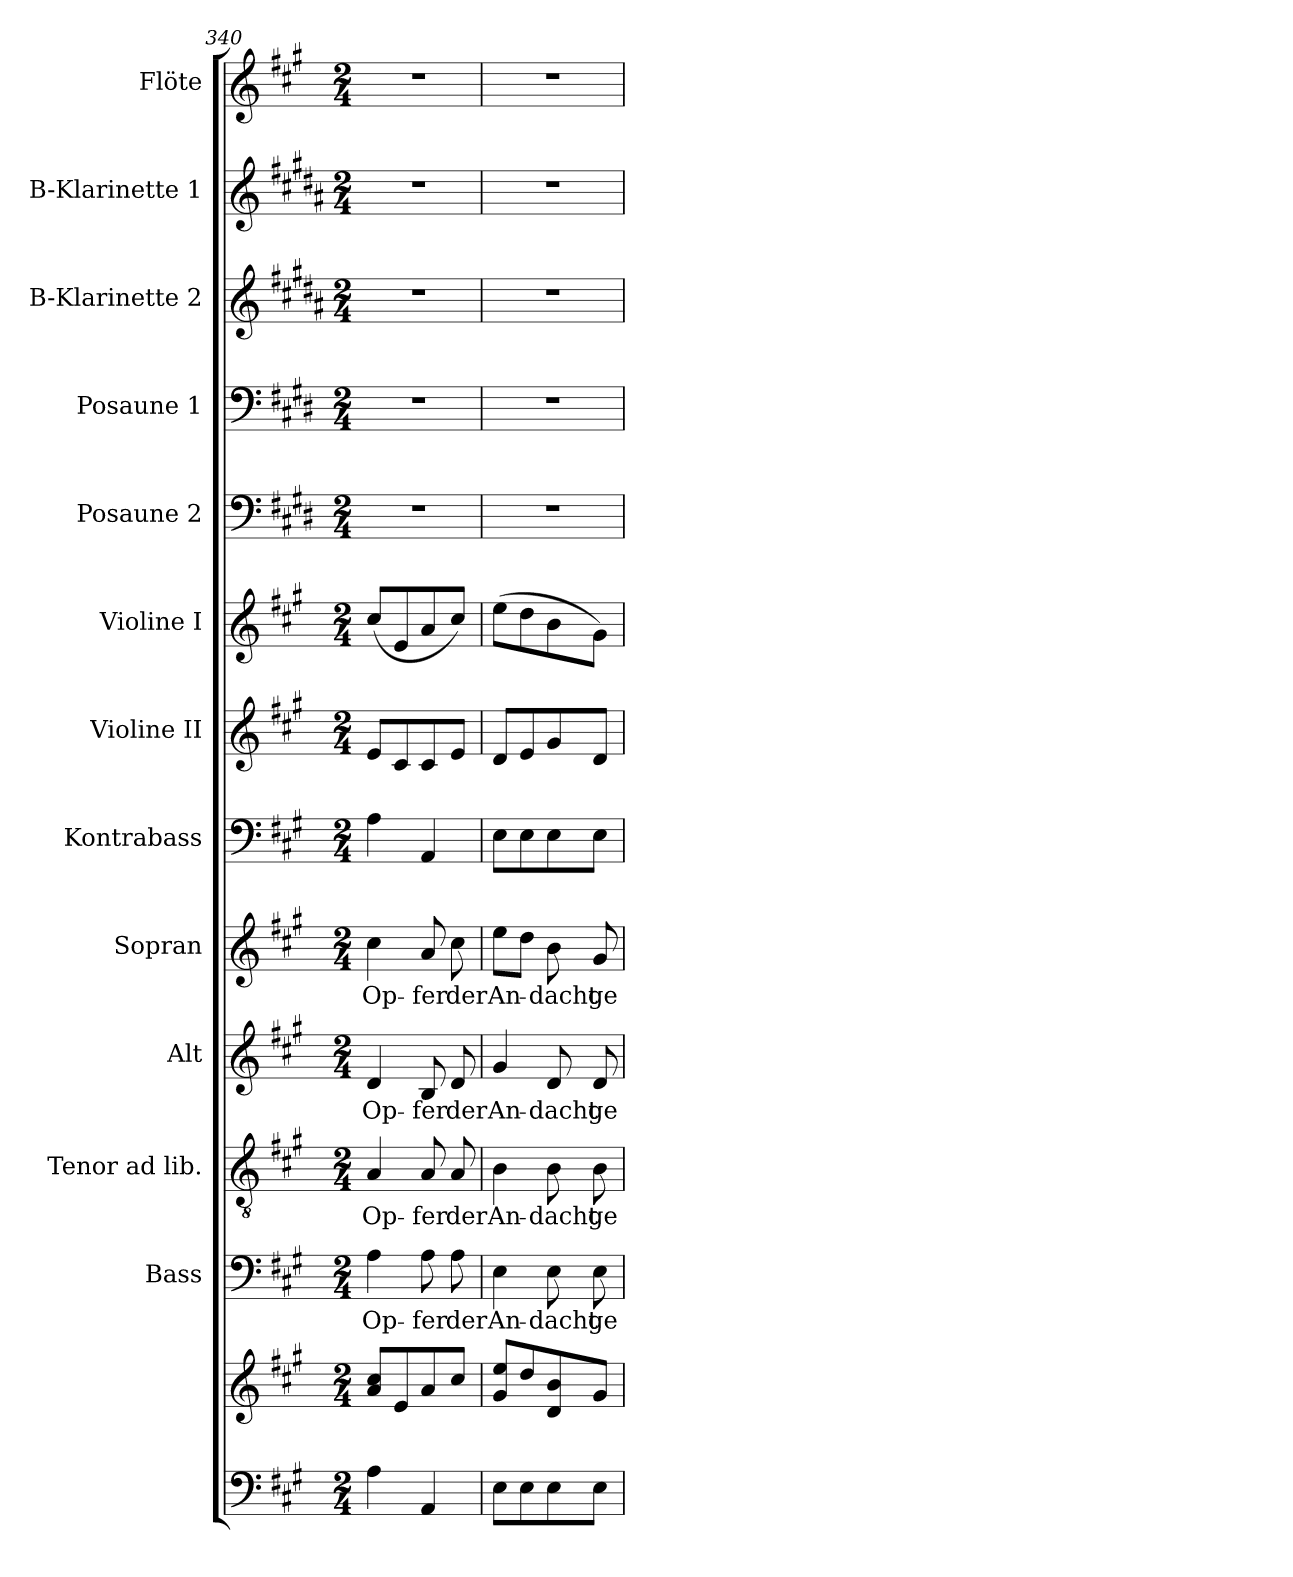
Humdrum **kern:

**kern	**kern	**kern	**text	**kern	**text	**kern	**text	**kern	**text	**kern	**kern	**kern	**kern	**kern	**kern	**kern	**kern
*part13	*part13	*part12	*part12	*part11	*part11	*part10	*part10	*part9	*part9	*part8	*part7	*part6	*part5	*part4	*part3	*part2	*part1
*staff14	*staff13	*staff12	*staff12	*staff11	*staff11	*staff10	*staff10	*staff9	*staff9	*staff8	*staff7	*staff6	*staff5	*staff4	*staff3	*staff2	*staff1
*	*	*I"Bass	*	*I"Tenor ad lib.	*	*I"Alt	*	*I"Sopran	*	*I"Kontrabass	*I"Violine II	*I"Violine I	*I"Posaune 2	*I"Posaune 1	*I"B-Klarinette 2	*I"B-Klarinette 1	*I"Flöte
*	*	*I'B.	*	*I'T.	*	*I'A.	*	*I'S.	*	*I'Kb.	*I'Vl. II	*I'Vl. I	*I'Pos 2	*I'Pos. 1	*I'B Kl. 2	*I'B Kl. 1	*I'Fl.
*clefF4	*clefG2	*clefF4	*	*clefGv2	*	*clefG2	*	*clefG2	*	*clefF4	*clefG2	*clefG2	*clefF4	*clefF4	*clefG2	*clefG2	*clefG2
*	*	*	*	*	*	*	*	*	*	*ITrd7c12	*	*	*ITrd4c7	*ITrd4c7	*ITrd1c2	*ITrd1c2	*
*k[f#c#g#]	*k[f#c#g#]	*k[f#c#g#]	*	*k[f#c#g#]	*	*k[f#c#g#]	*	*k[f#c#g#]	*	*k[f#c#g#]	*k[f#c#g#]	*k[f#c#g#]	*k[f#c#g#]	*k[f#c#g#]	*k[f#c#g#]	*k[f#c#g#]	*k[f#c#g#]
*A:	*A:	*A:	*	*A:	*	*A:	*	*A:	*	*A:	*A:	*A:	*A:	*A:	*A:	*A:	*A:
*M2/4	*M2/4	*M2/4	*	*M2/4	*	*M2/4	*	*M2/4	*	*M2/4	*M2/4	*M2/4	*M2/4	*M2/4	*M2/4	*M2/4	*M2/4
=340	=340	=340	=340	=340	=340	=340	=340	=340	=340	=340	=340	=340	=340	=340	=340	=340	=340
!	!	!	!LO:LY:b	!	!LO:LY:b	!	!LO:LY:b	!	!LO:LY:b	!	!	!	!	!	!	!	!
4A\	8a/ 8cc#/L	4A\	Op-	4A/	Op-	4d/	Op-	4cc#\	Op-	4AA\	8e/L	(<8cc#/L	2r	2r	2r	2r	2r
.	8e/	.	.	.	.	.	.	.	.	.	8c#/	8e/	.	.	.	.	.
!	!	!	!LO:LY:b	!	!LO:LY:b	!	!LO:LY:b	!	!LO:LY:b	!	!	!	!	!	!	!	!
4AA/	8a/	8A\	-fer	8A/	-fer	8B/	-fer	8a/	-fer	4AAA/	8c#/	8a/	.	.	.	.	.
!	!	!	!LO:LY:b	!	!LO:LY:b	!	!LO:LY:b	!	!LO:LY:b	!	!	!	!	!	!	!	!
.	8cc#/J	8A\	der	8A/	der	8d/	der	8cc#\	der	.	8e/J	8cc#/J)	.	.	.	.	.
=341	=341	=341	=341	=341	=341	=341	=341	=341	=341	=341	=341	=341	=341	=341	=341	=341	=341
!	!	!	!LO:LY:b	!	!LO:LY:b	!	!LO:LY:b	!	!LO:LY:b	!	!	!	!	!	!	!	!
8E\L	8g#/ 8ee/L	4E\	An-	4B\	An-	4g#/	An-	8ee\L	An-	8EE\L	8d/L	(>8ee\L	2r	2r	2r	2r	2r
8E\	8dd/	.	.	.	.	.	.	8dd\J	.	8EE\	8e/	8dd\	.	.	.	.	.
!	!	!	!LO:LY:b	!	!LO:LY:b	!	!LO:LY:b	!	!LO:LY:b	!	!	!	!	!	!	!	!
8E\	8d/ 8b/	8E\	-dacht	8B\	-dacht	8d/	-dacht	8b\	-dacht	8EE\	8g#/	8b\	.	.	.	.	.
!	!	!	!LO:LY:b	!	!LO:LY:b	!	!LO:LY:b	!	!LO:LY:b	!	!	!	!	!	!	!	!
8E\J	8g#/J	8E\	ge-	8B\	ge-	8d/	ge-	8g#/	ge-	8EE\J	8d/J	8g#\J)	.	.	.	.	.
=	=	=	=	=	=	=	=	=	=	=	=	=	=	=	=	=	=
*-	*-	*-	*-	*-	*-	*-	*-	*-	*-	*-	*-	*-	*-	*-	*-	*-	*-
